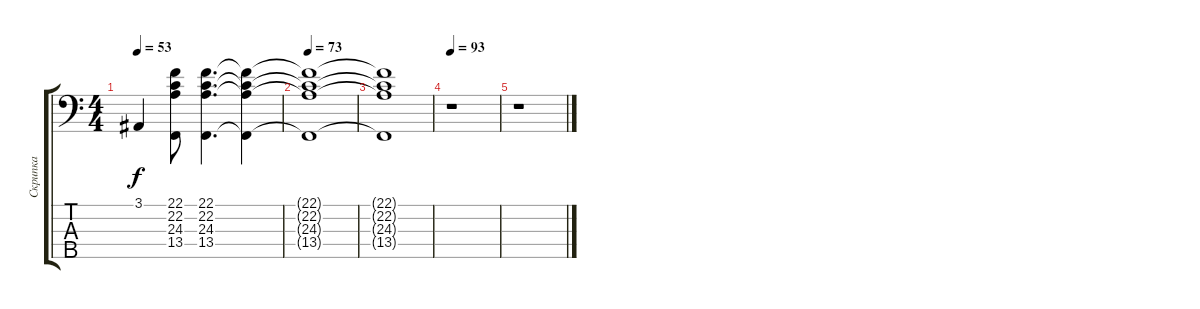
\track ("Скрипка" "Скрипка") {instrument viola}
\staff {score tabs}
\tuning (G2 D2 A1 E1 B0) {hide}
\ts (4 4)
\tempo 53
\clef f4
\ks c
3.1.4{dy f} (22.1 22.2 24.3 13.4).8 (22.1 22.2 24.3 13.4).4{d volume 0} (22.1{t} 22.2{t} 24.3{t} 13.4{t}).4 |
\tempo 73
(22.1{t} 22.2{t} 24.3{t} 13.4{t}).1 |
(22.1{t} 22.2{t} 24.3{t} 13.4{t}).1 |
\tempo 93
r.1 |
r.1
